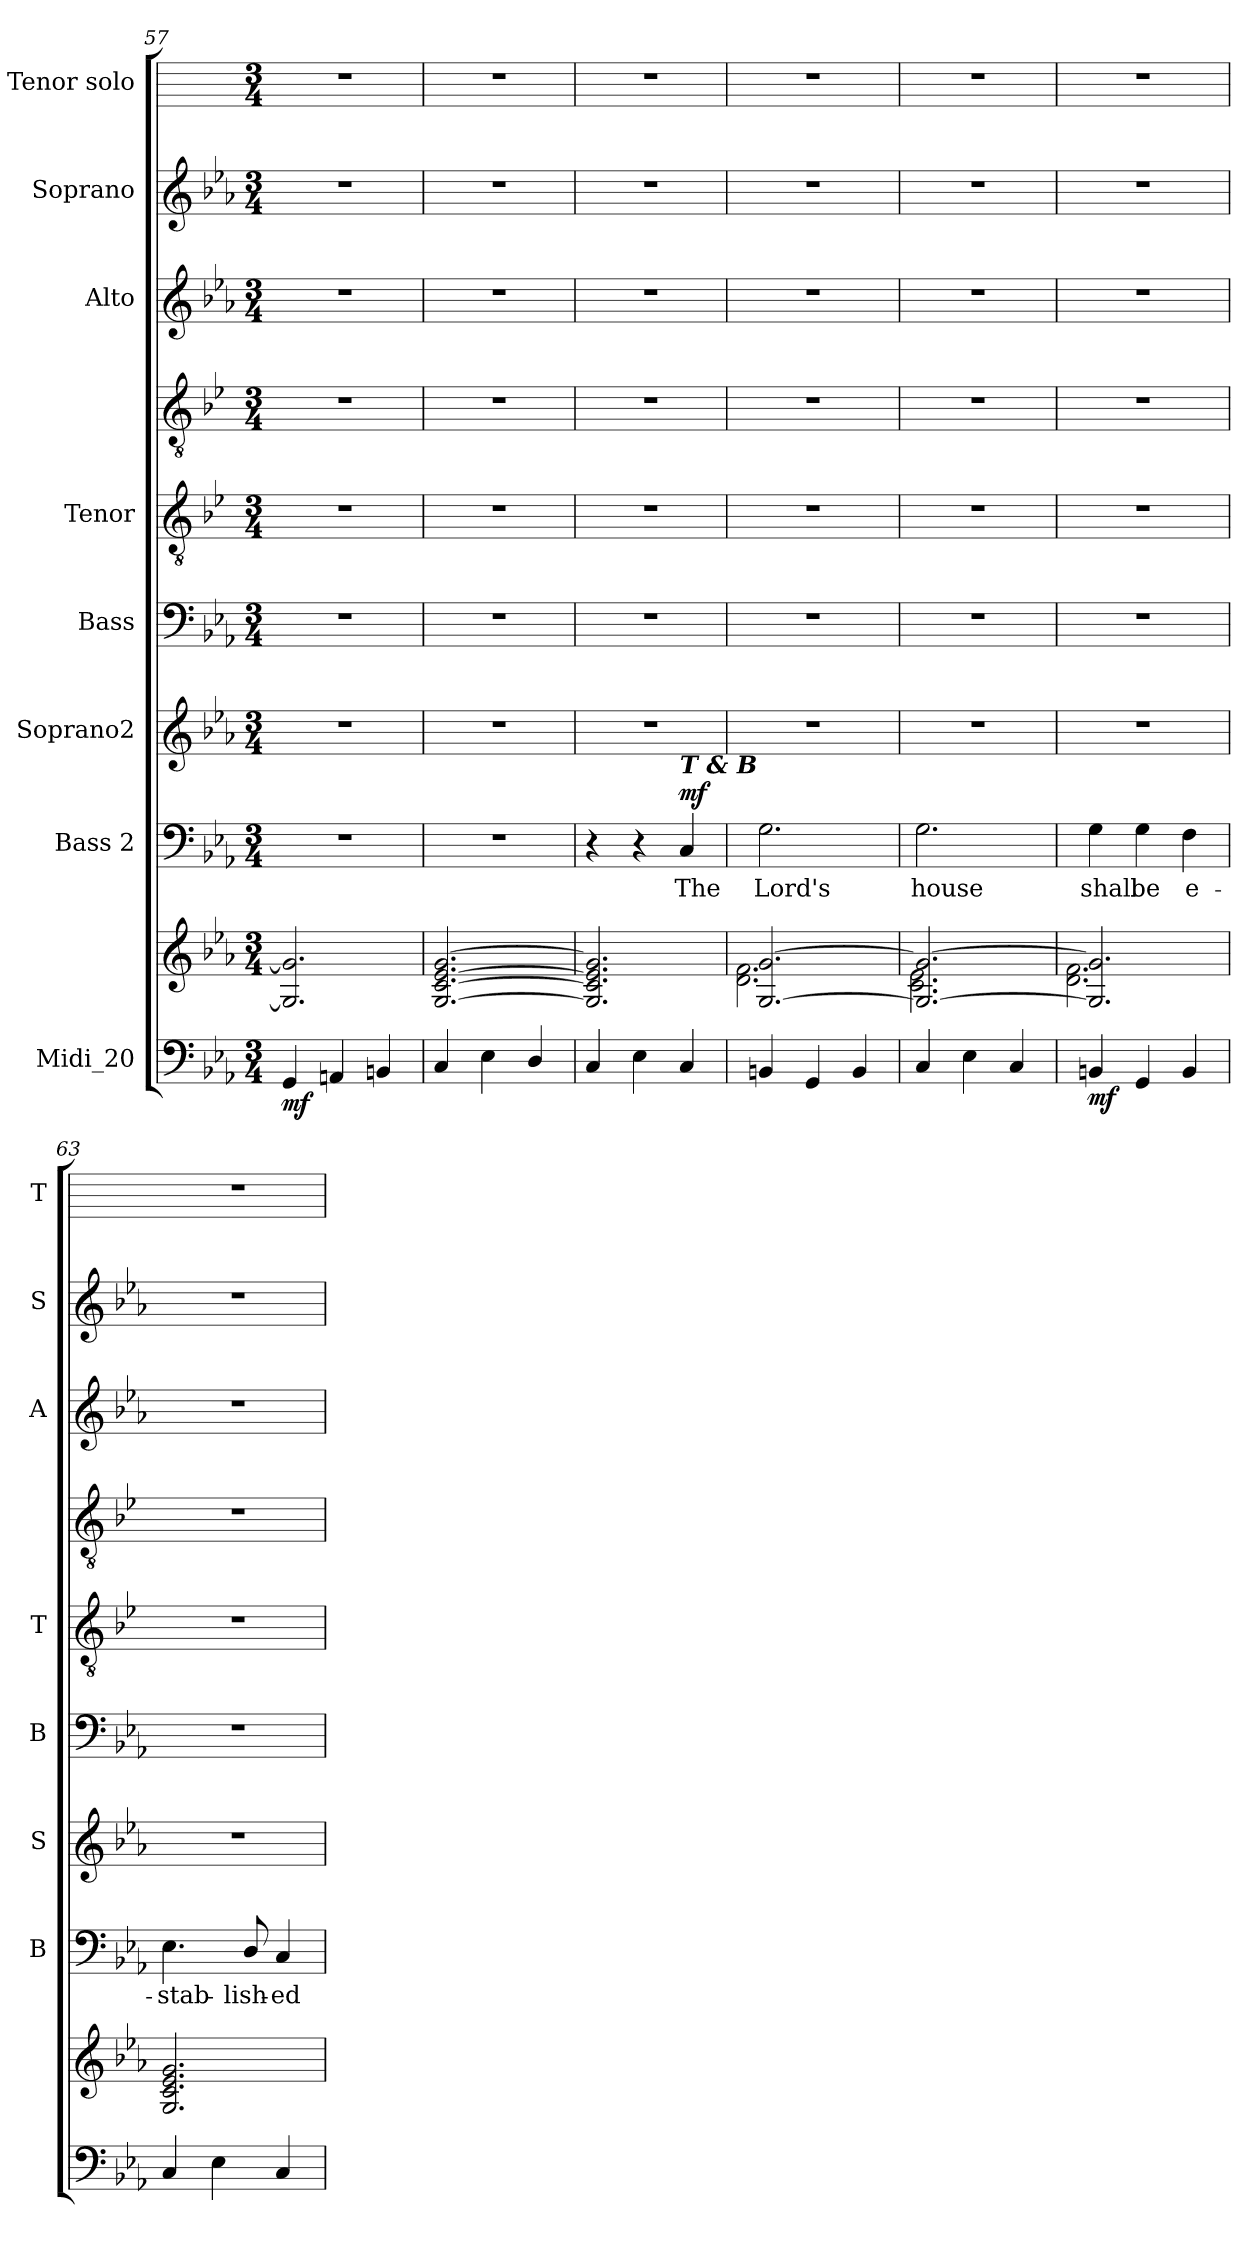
**kern	**kern	**dynam	**kern	**text	**dynam	**kern	**kern	**kern	**kern	**kern	**kern	**kern
*part8	*part8	*part8	*part7	*part7	*part7	*part6	*part5	*part4	*part4	*part3	*part2	*part1
*staff10	*staff9	*staff9/10	*staff8	*staff8	*staff8	*staff7	*staff6	*staff5	*staff4	*staff3	*staff2	*staff1
*I"Midi_20	*	*	*I"Bass 2	*	*	*I"Soprano2	*I"Bass	*I"Tenor	*	*I"Alto	*I"Soprano	*I"Tenor solo
*	*	*	*I'B	*	*	*I'S	*I'B	*I'T	*	*I'A	*I'S	*I'T
*clefF4	*clefG2	*	*clefF4	*	*	*clefG2	*clefF4	*clefGv2	*clefGv2	*clefG2	*clefG2	*
*	*	*	*	*	*	*	*	*ITrd4c7	*ITrd4c7	*	*	*
*k[b-e-a-]	*k[b-e-a-]	*	*k[b-e-a-]	*	*	*k[b-e-a-]	*k[b-e-a-]	*k[b-e-a-]	*k[b-e-a-]	*k[b-e-a-]	*k[b-e-a-]	*
*E-:	*E-:	*	*E-:	*	*	*E-:	*E-:	*E-:	*E-:	*E-:	*E-:	*
*M3/4	*M3/4	*	*M3/4	*	*	*M3/4	*M3/4	*M3/4	*M3/4	*M3/4	*M3/4	*M3/4
=57	=57	=57	=57	=57	=57	=57	=57	=57	=57	=57	=57	=57
*^	*^	*	*	*	*	*	*	*	*	*	*	*
!	!LO:N:vis=1	!	!LO:N:vis=1	!LO:DY:b=2	!LO:N:vis=1	!	!	!LO:N:vis=1	!	!	!	!	!	!
4GG/	2.ryy	2.G] 2.g]	2.ryy	mf	2.r	.	.	2.r	2.r	2.r	2.r	2.r	2.r	2.r
4AAn/	.	.	.	.	.	.	.	.	.	.	.	.	.	.
4BBn/	.	.	.	.	.	.	.	.	.	.	.	.	.	.
=58	=58	=58	=58	=58	=58	=58	=58	=58	=58	=58	=58	=58	=58	=58
!	!LO:N:vis=1	!	!LO:N:vis=1	!	!LO:N:vis=1	!	!	!LO:N:vis=1	!	!	!	!	!	!
4C/	2.ryy	[2.G [2.c [2.e- [2.g	2.ryy	.	2.r	.	.	2.r	2.r	2.r	2.r	2.r	2.r	2.r
4E-\	.	.	.	.	.	.	.	.	.	.	.	.	.	.
4D/	.	.	.	.	.	.	.	.	.	.	.	.	.	.
=59	=59	=59	=59	=59	=59	=59	=59	=59	=59	=59	=59	=59	=59	=59
!	!LO:N:vis=1	!	!LO:N:vis=1	!	!	!	!	!LO:N:vis=1	!	!	!	!	!	!
4C/	2.ryy	2.G] 2.c] 2.e-] 2.g]	2.ryy	.	4r	.	.	2.r	2.r	2.r	2.r	2.r	2.r	2.r
4E-\	.	.	.	.	4r	.	.	.	.	.	.	.	.	.
!	!	!	!	!	!LO:TX:a:Bi:t=T & B	!	!	!	!	!	!	!	!	!
!	!	!	!	!	!	!LO:LY:b	!LO:DY:b	!	!	!	!	!	!	!
4C/	.	.	.	.	4C	The	mf	.	.	.	.	.	.	.
=60	=60	=60	=60	=60	=60	=60	=60	=60	=60	=60	=60	=60	=60	=60
!	!LO:N:vis=1	!	!	!	!	!LO:LY:b	!	!LO:N:vis=1	!	!	!	!	!	!
4BBn/	2.ryy	[2.G [2.g	2.d 2.f	.	2.G	Lord's	.	2.r	2.r	2.r	2.r	2.r	2.r	2.r
4GG/	.	.	.	.	.	.	.	.	.	.	.	.	.	.
4BB/	.	.	.	.	.	.	.	.	.	.	.	.	.	.
=61	=61	=61	=61	=61	=61	=61	=61	=61	=61	=61	=61	=61	=61	=61
!	!LO:N:vis=1	!	!	!	!	!LO:LY:b	!	!LO:N:vis=1	!	!	!	!	!	!
4C/	2.ryy	2.G_ 2.g_	2.c 2.e-	.	2.G	house	.	2.r	2.r	2.r	2.r	2.r	2.r	2.r
4E-\	.	.	.	.	.	.	.	.	.	.	.	.	.	.
4C/	.	.	.	.	.	.	.	.	.	.	.	.	.	.
=62	=62	=62	=62	=62	=62	=62	=62	=62	=62	=62	=62	=62	=62	=62
!LO:N:vis=1	!	!	!	!LO:DY:b=2	!	!LO:LY:b	!	!LO:N:vis=1	!	!	!	!	!	!
2.ryy	4BBn/	2.G] 2.g]	2.d 2.f	mf	4G	shall	.	2.r	2.r	2.r	2.r	2.r	2.r	2.r
!	!	!	!	!	!	!LO:LY:b	!	!	!	!	!	!	!	!
.	4GG/	.	.	.	4G	be	.	.	.	.	.	.	.	.
!	!	!	!	!	!	!LO:LY:b	!	!	!	!	!	!	!	!
.	4BB/	.	.	.	4F	e-	.	.	.	.	.	.	.	.
=63	=63	=63	=63	=63	=63	=63	=63	=63	=63	=63	=63	=63	=63	=63
!LO:N:vis=1	!	!	!LO:N:vis=1	!	!	!LO:LY:b	!	!LO:N:vis=1	!	!	!	!	!	!
2.ryy	4C/	2.G 2.c 2.e- 2.g	2.ryy	.	4.E-	-stab-	.	2.r	2.r	2.r	2.r	2.r	2.r	2.r
.	4E-\	.	.	.	.	.	.	.	.	.	.	.	.	.
!	!	!	!	!	!	!LO:LY:b	!	!	!	!	!	!	!	!
.	.	.	.	.	8D/	-lish-	.	.	.	.	.	.	.	.
!	!	!	!	!	!	!LO:LY:b	!	!	!	!	!	!	!	!
.	4C/	.	.	.	4C	-ed	.	.	.	.	.	.	.	.
*v	*v	*	*	*	*	*	*	*	*	*	*	*	*	*
*	*v	*v	*	*	*	*	*	*	*	*	*	*	*
=	=	=	=	=	=	=	=	=	=	=	=	=
*-	*-	*-	*-	*-	*-	*-	*-	*-	*-	*-	*-	*-
